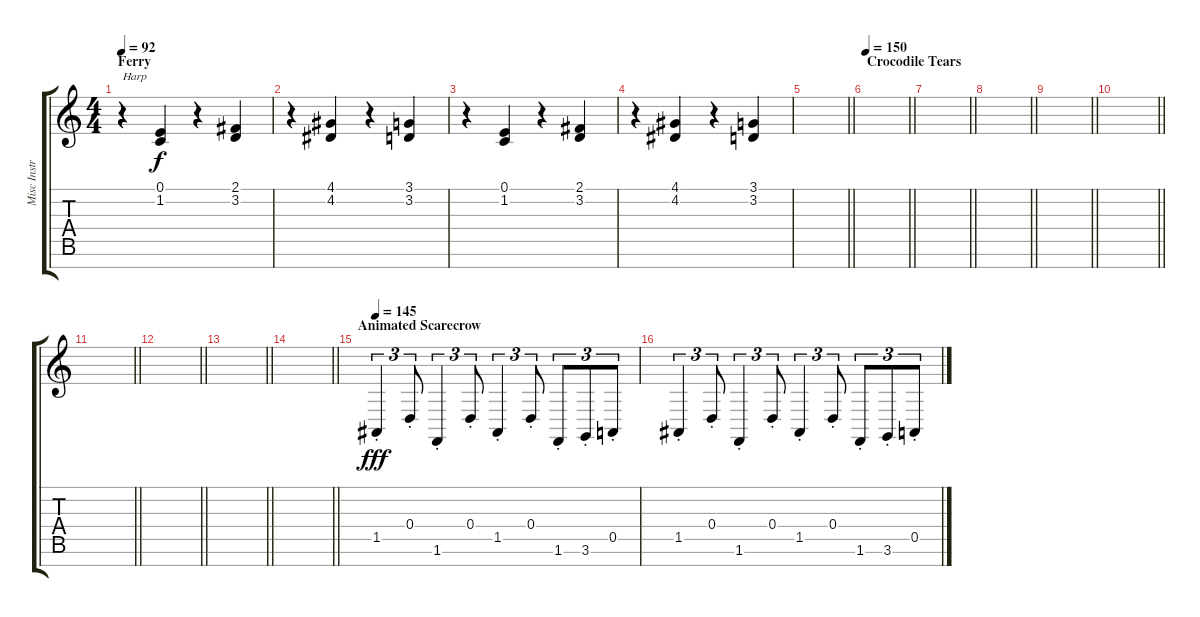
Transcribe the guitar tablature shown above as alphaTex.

\track ("Misc Instruments" "Misc Instr") {instrument orchestralharp}
\staff {score tabs}
\tuning (E4 B3 G3 D3 A2 E2 B1) {hide}
\ts (4 4)
\section ("" "Ferry")
\tempo 92
\clef g2
\ks c
r.4{txt "Harp" dy f instrument orchestralharp} (0.1 1.2).4 r.4 (2.1 3.2).4 |
r.4 (4.1 4.2).4 r.4 (3.1 3.2).4 |
r.4 (0.1 1.2).4 r.4 (2.1 3.2).4 |
r.4 (4.1 4.2).4 r.4 (3.1 3.2).4 |
\barLineRight lightlight
|
\section ("" "Crocodile Tears")
\tempo 150
\barLineRight lightlight
|
\barLineRight lightlight
|
\barLineRight lightlight
|
\barLineRight lightlight
|
\barLineRight lightlight
|
\barLineRight lightlight
|
\barLineRight lightlight
|
\barLineRight lightlight
|
\barLineRight lightlight
|
\section ("" "Animated Scarecrow")
\tempo 145
1.5{st}.4{tu (3 2) dy fff instrument bassoon} 0.4{st}.8{tu (3 2)} 1.6{st}.4{tu (3 2)} 0.4{st}.8{tu (3 2)} 1.5{st}.4{tu (3 2)} 0.4{st}.8{tu (3 2)} 1.6{st}.8{tu (3 2)} 3.6{st}.8{tu (3 2)} 0.5{st}.8{tu (3 2)} |
1.5{st}.4{tu (3 2)} 0.4{st}.8{tu (3 2)} 1.6{st}.4{tu (3 2)} 0.4{st}.8{tu (3 2)} 1.5{st}.4{tu (3 2)} 0.4{st}.8{tu (3 2)} 1.6{st}.8{tu (3 2)} 3.6{st}.8{tu (3 2)} 0.5{st}.8{tu (3 2)}
